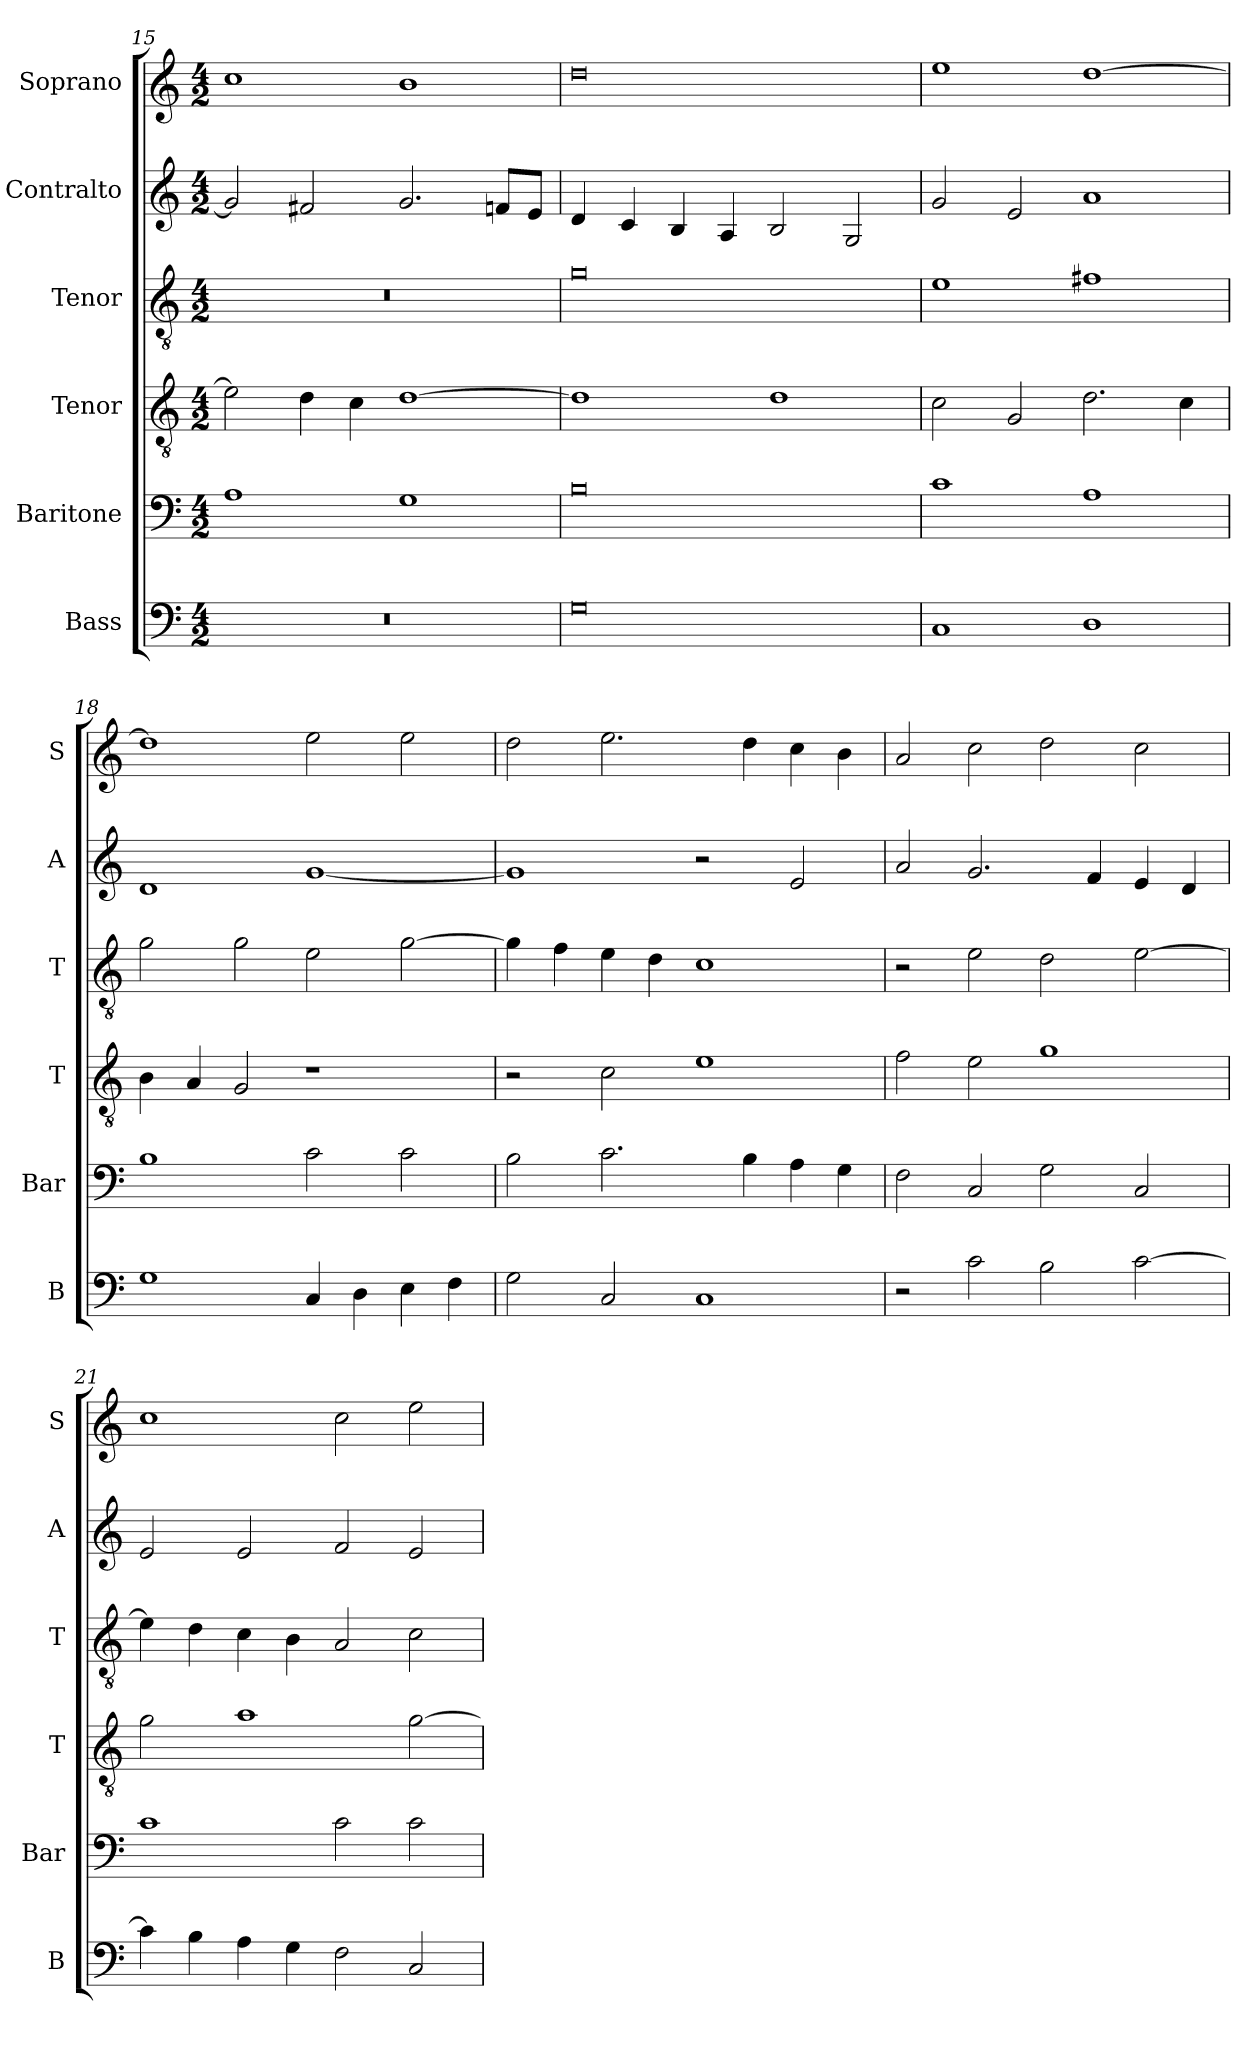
**kern	**kern	**kern	**kern	**kern	**kern
*part6	*part5	*part4	*part3	*part2	*part1
*staff6	*staff5	*staff4	*staff3	*staff2	*staff1
*I"Bass	*I"Baritone	*I"Tenor	*I"Tenor	*I"Contralto	*I"Soprano
*I'B	*I'Bar	*I'T	*I'T	*I'A	*I'S
*clefF4	*clefF4	*clefGv2	*clefGv2	*clefG2	*clefG2
*k[]	*k[]	*k[]	*k[]	*k[]	*k[]
*G:mix	*G:mix	*G:mix	*G:mix	*G:mix	*G:mix
*M4/2	*M4/2	*M4/2	*M4/2	*M4/2	*M4/2
=15	=15	=15	=15	=15	=15
0r	1A	2e]	0r	2g]	1cc
.	.	4d	.	2f#X	.
.	.	4c	.	.	.
.	1G	[1d	.	2.g	1b
.	.	.	.	8fn/L	.
.	.	.	.	8e/J	.
=16	=16	=16	=16	=16	=16
0G	0B	1d]	0g	4d	0dd
.	.	.	.	4c	.
.	.	.	.	4B	.
.	.	.	.	4A	.
.	.	1d	.	2B	.
.	.	.	.	2G	.
=17	=17	=17	=17	=17	=17
1C	1c	2c	1e	2g	1ee
.	.	2G	.	2e	.
1D	1A	2.d	1f#X	1a	[1dd
.	.	4c	.	.	.
=18	=18	=18	=18	=18	=18
1G	1B	4B	2g	1d	1dd]
.	.	4A	.	.	.
.	.	2G	2g	.	.
4C	2c	1r	2e	[1g	2ee
4D	.	.	.	.	.
4E	2c	.	[2g	.	2ee
4F	.	.	.	.	.
=19	=19	=19	=19	=19	=19
2G	2B	2r	4g]	1g]	2dd
.	.	.	4f	.	.
2C	2.c	2c	4e	.	2.ee
.	.	.	4d	.	.
1C	.	1e	1c	2r	.
.	4B	.	.	.	4dd
.	4A	.	.	2e	4cc
.	4G	.	.	.	4b
=20	=20	=20	=20	=20	=20
2r	2F	2f	2r	2a	2a
2c	2C	2e	2e	2.g	2cc
2B	2G	1g	2d	.	2dd
.	.	.	.	4f	.
[2c	2C	.	[2e	4e	2cc
.	.	.	.	4d	.
=21	=21	=21	=21	=21	=21
4c]	1c	2g	4e]	2e	1cc
4B	.	.	4d	.	.
4A	.	1a	4c	2e	.
4G	.	.	4B	.	.
2F	2c	.	2A	2f	2cc
2C	2c	[2g	2c	2e	2ee
=	=	=	=	=	=
*-	*-	*-	*-	*-	*-
